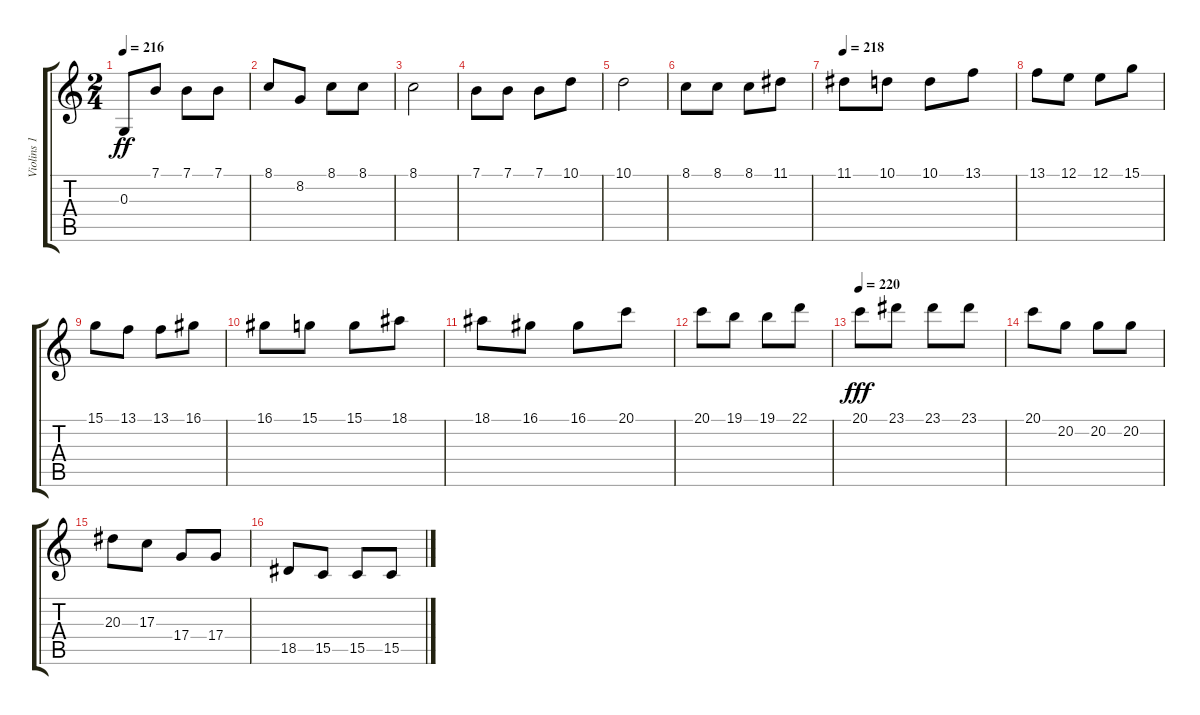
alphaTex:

\track ("Violins 1" "Violins 1") {instrument stringensemble1}
\staff {score tabs}
\tuning (E4 B3 G3 D3 A2 E2) {hide}
\ts (2 4)
\tempo 216
\clef g2
\ks c
0.3.8{dy ff} 7.1.8 7.1.8 7.1.8 |
8.1.8 8.2.8 8.1.8 8.1.8 |
8.1.2 |
7.1.8 7.1.8 7.1.8 10.1.8 |
10.1.2 |
8.1.8 8.1.8 8.1.8 11.1.8 |
\tempo 218
11.1.8 10.1.8 10.1.8 13.1.8 |
13.1.8 12.1.8 12.1.8 15.1.8 |
15.1.8 13.1.8 13.1.8 16.1.8 |
16.1.8 15.1.8 15.1.8 18.1.8 |
18.1.8 16.1.8 16.1.8 20.1.8 |
20.1.8 19.1.8 19.1.8 22.1.8 |
\tempo 220
20.1.8{dy fff} 23.1.8 23.1.8 23.1.8 |
20.1.8 20.2.8 20.2.8 20.2.8 |
20.3.8 17.3.8 17.4.8 17.4.8 |
18.5.8 15.5.8 15.5.8 15.5.8
